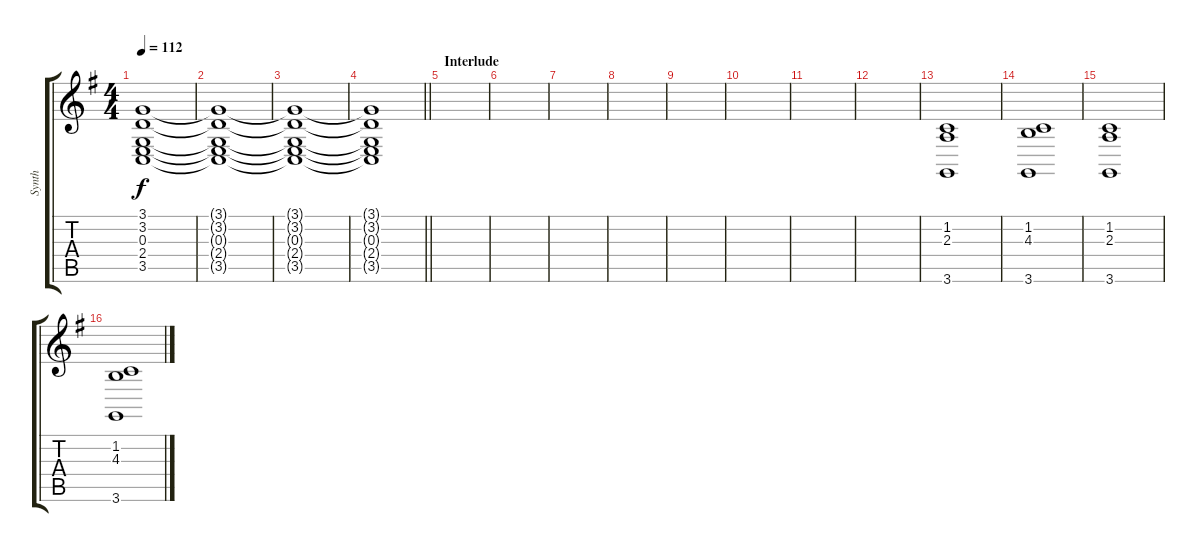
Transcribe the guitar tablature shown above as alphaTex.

\track ("Synth" "Synth") {instrument lead6voice}
\staff {score tabs}
\tuning (E4 B3 G3 D3 A2 E2) {hide}
\ts (4 4)
\tempo 112
\clef g2
\ks g
(3.1{t} 3.2{t} 0.3{t} 2.4{t} 3.5{t}).1{dy f} |
(3.1{t} 3.2{t} 0.3{t} 2.4{t} 3.5{t}).1 |
(3.1{t} 3.2{t} 0.3{t} 2.4{t} 3.5{t}).1 |
\barLineRight lightlight
(3.1{t} 3.2{t} 0.3{t} 2.4{t} 3.5{t}).1 |
\section ("" "Interlude")
|
|
|
|
|
|
|
|
(1.2 2.3 3.6).1 |
(1.2 4.3 3.6).1 |
(1.2 2.3 3.6).1 |
(1.2 4.3 3.6).1
